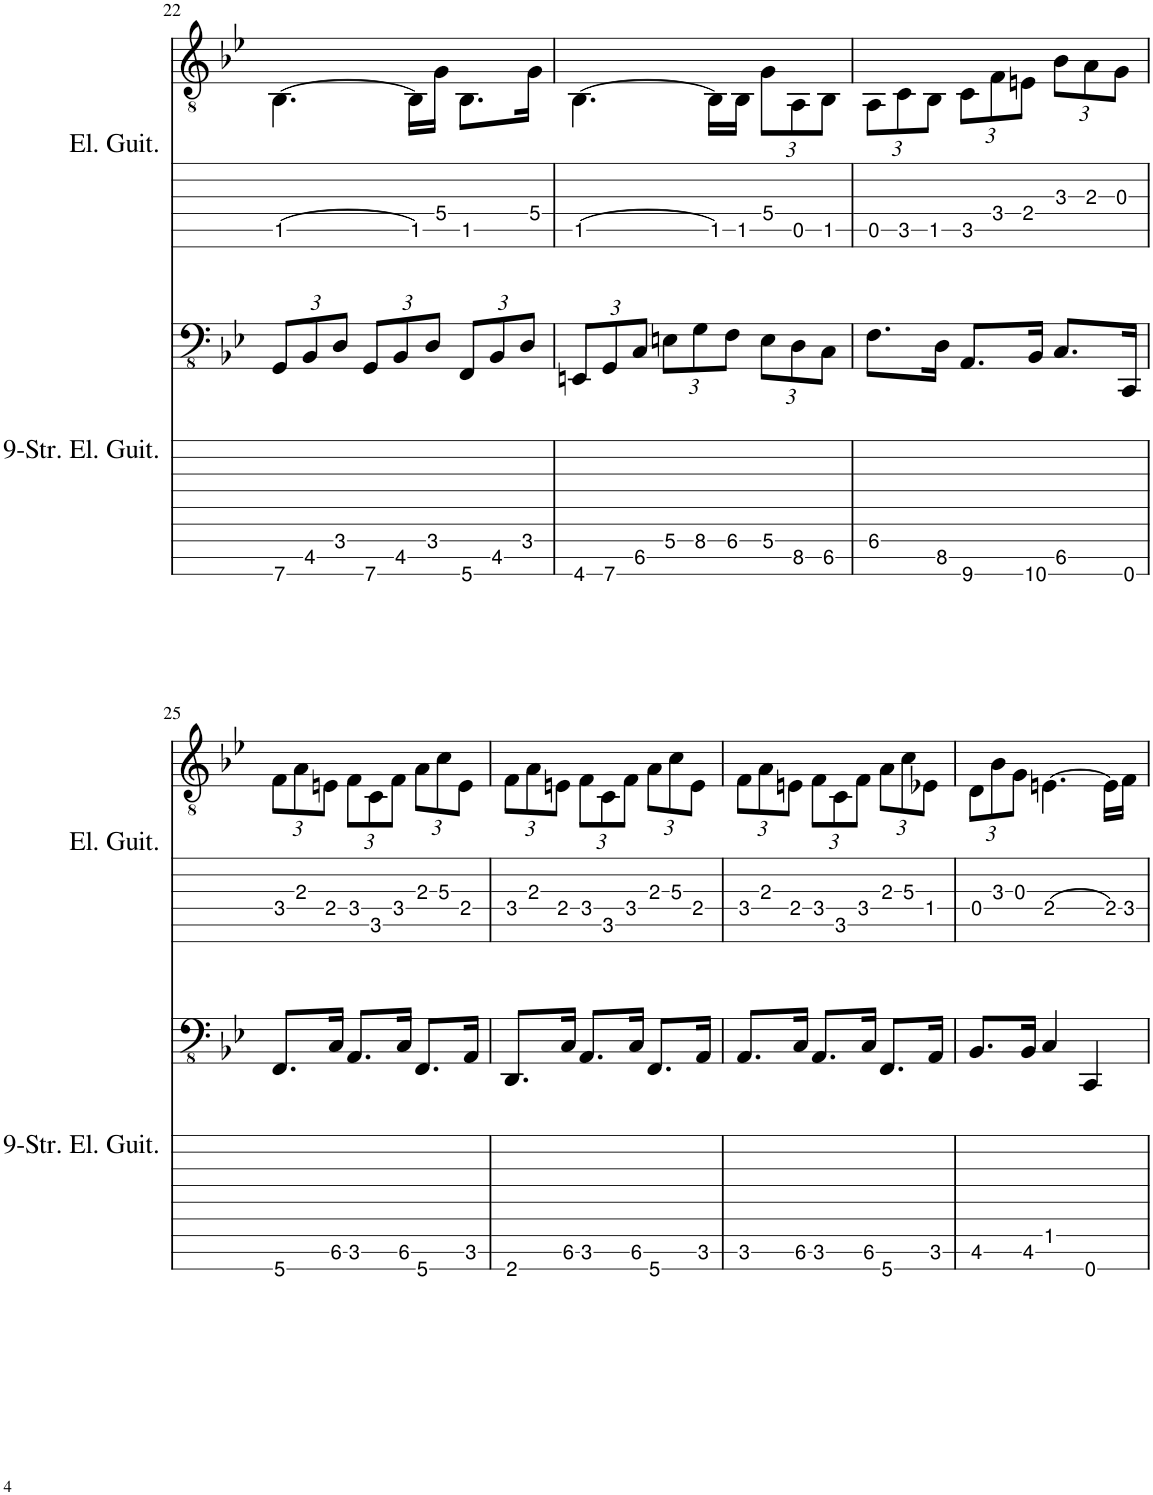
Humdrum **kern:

**kern	**kern	**kern	**kern
*part2	*part2	*part1	*part1
*staff4	*staff3	*staff2	*staff1
*I"9-String Electric Guitar	*	*I"Electric Guitar	*
*I'9-Str. El. Guit.	*	*I'El. Guit.	*
!!LO:PB:g=z
*	*clefFv4	*	*clefGv2
*k[b-e-]	*k[b-e-]	*k[b-e-]	*k[b-e-]
*M3/4	*M3/4	*M3/4	*M3/4
*Xbrackettup	*Xbrackettup	*	*
=22	=22	=22	=22
12GGGL	12GGG/L	[4.BB-	[4.BB-\
12BBB-	12BBB-/	.	.
12DDJ	12DD/J	.	.
12GGGL	12GGG/L	.	.
12BBB-	12BBB-/	.	.
.	.	16BB-LL]	16BB-\LL]
12DDJ	12DD/J	.	.
.	.	16GJJ	16G\JJ
12FFFL	12FFF/L	8.BB-L	8.BB-\L
12BBB-	12BBB-/	.	.
12DDJ	12DD/J	.	.
.	.	16GJk	16G\Jk
=23	=23	=23	=23
12EEEL	12EEEn/L	[4.BB-	[4.BB-\
12GGG	12GGG/	.	.
12CCJ	12CC/J	.	.
12EEL	12EEn\L	.	.
12GG	12GG\	.	.
.	.	16BB-LL]	16BB-\LL]
12FFJ	12FF\J	.	.
.	.	16BB-JJ	16BB-\JJ
*	*	*Xbrackettup	*Xbrackettup
12EEL	12EE\L	12GL	12G\L
12DD	12DD\	12AA	12AA\
12CCJ	12CC\J	12BB-J	12BB-\J
=24	=24	=24	=24
8.FFL	8.FF\L	12AAL	12AA\L
.	.	12C	12C\
.	.	12BB-J	12BB-\J
16DDJk	16DD\Jk	.	.
8.AAAL	8.AAA/L	12CL	12C\L
.	.	12F	12F\
.	.	12EJ	12En\J
16BBB-Jk	16BBB-/Jk	.	.
8.CCL	8.CC/L	12B-L	12B-\L
.	.	12A	12A\
.	.	12GJ	12G\J
16CCCJk	16CCC/Jk	.	.
!!LO:LB:g=z
=25	=25	=25	=25
8.FFFL	8.FFF/L	12FL	12F\L
.	.	12A	12A\
.	.	12EJ	12En\J
16CCJk	16CC/Jk	.	.
8.AAAL	8.AAA/L	12FL	12F\L
.	.	12C	12C\
.	.	12FJ	12F\J
16CCJk	16CC/Jk	.	.
8.FFFL	8.FFF/L	12AL	12A\L
.	.	12c	12c\
.	.	12EJ	12E\J
16AAAJk	16AAA/Jk	.	.
=26	=26	=26	=26
8.DDDL	8.DDD/L	12FL	12F\L
.	.	12A	12A\
.	.	12EJ	12En\J
16CCJk	16CC/Jk	.	.
8.AAAL	8.AAA/L	12FL	12F\L
.	.	12C	12C\
.	.	12FJ	12F\J
16CCJk	16CC/Jk	.	.
8.FFFL	8.FFF/L	12AL	12A\L
.	.	12c	12c\
.	.	12EJ	12E\J
16AAAJk	16AAA/Jk	.	.
=27	=27	=27	=27
8.AAAL	8.AAA/L	12FL	12F\L
.	.	12A	12A\
.	.	12EJ	12En\J
16CCJk	16CC/Jk	.	.
8.AAAL	8.AAA/L	12FL	12F\L
.	.	12C	12C\
.	.	12FJ	12F\J
16CCJk	16CC/Jk	.	.
8.FFFL	8.FFF/L	12AL	12A\L
.	.	12c	12c\
.	.	12E-J	12E-X\J
16AAAJk	16AAA/Jk	.	.
=28	=28	=28	=28
8.BBB-L	8.BBB-/L	12DL	12D\L
.	.	12B-	12B-\
.	.	12GJ	12G\J
16BBB-Jk	16BBB-/Jk	.	.
4CC	4CC/	[4.E	[4.En\
4CCC	4CCC/	.	.
.	.	16ELL]	16E\LL]
.	.	16FJJ	16F\JJ
=	=	=	=
*-	*-	*-	*-
